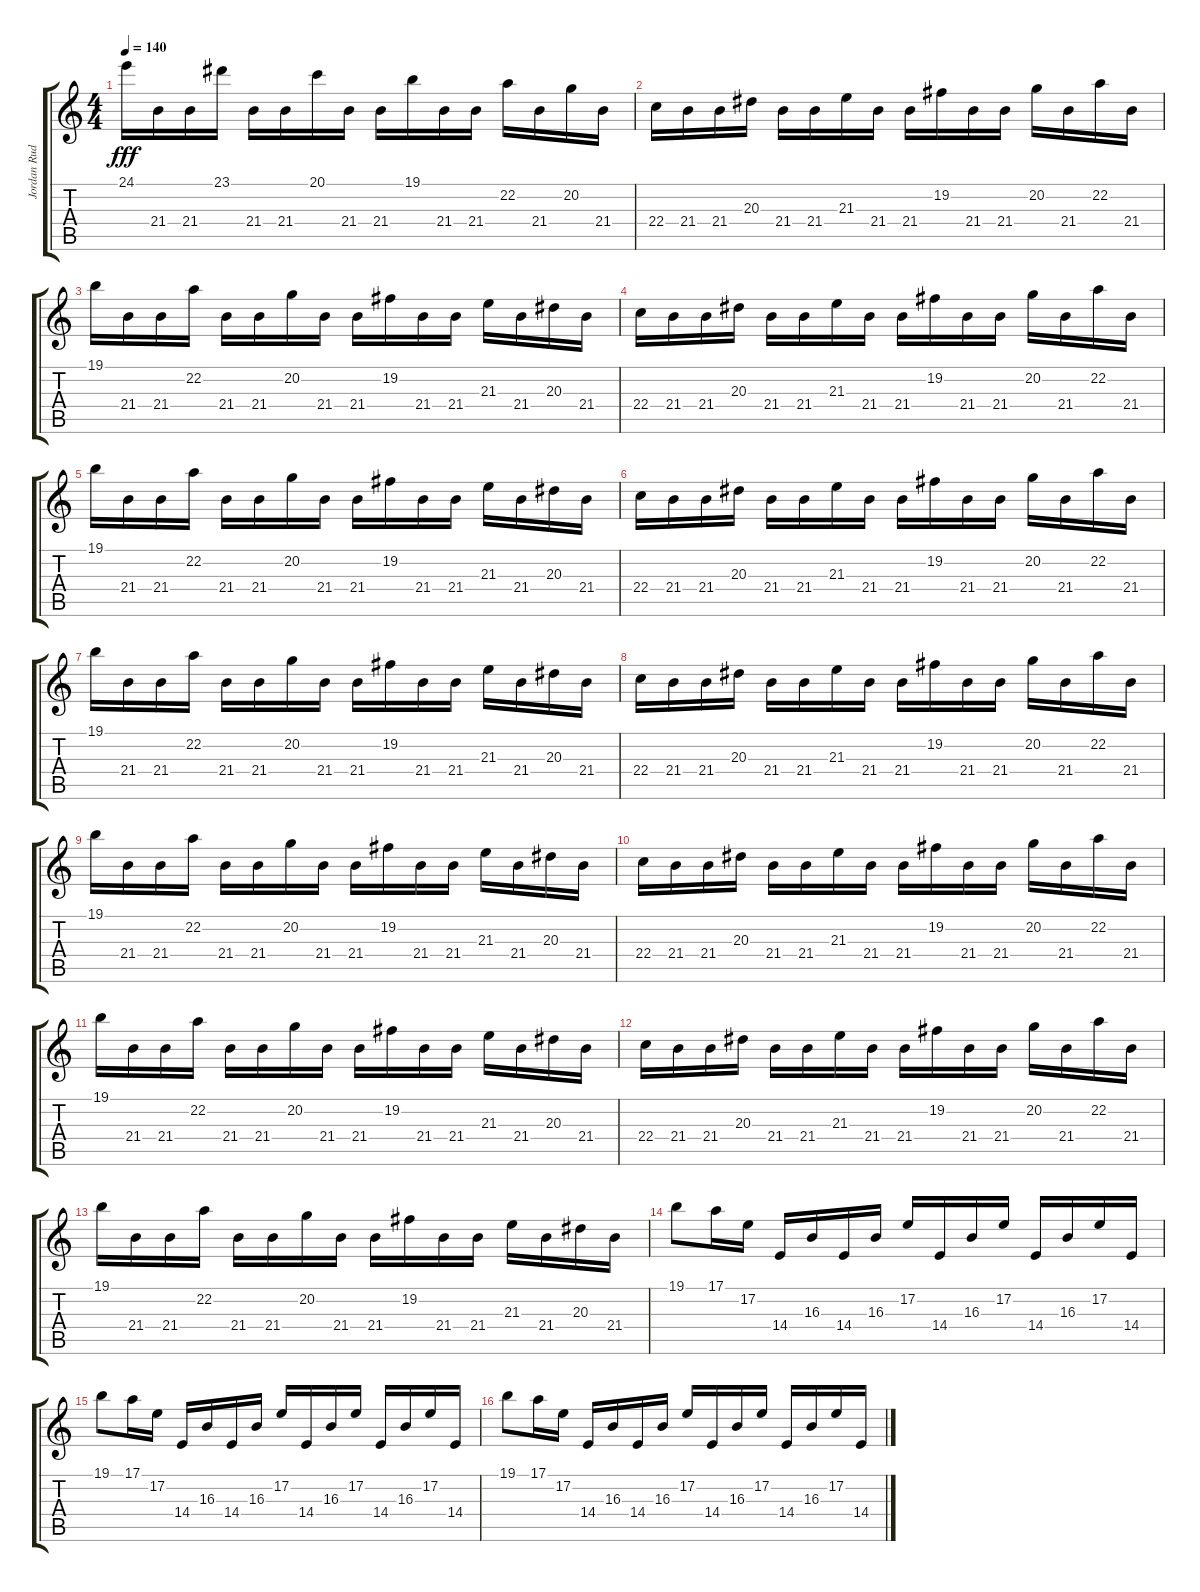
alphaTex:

\track ("Jordan Rudess - Keyboard" "Jordan Rud") {instrument stringensemble1}
\staff {score tabs}
\tuning (E4 B3 G3 D3 A2 E2) {hide}
\ts (4 4)
\tempo 140
\clef g2
\ks c
24.1.16{dy fff} 21.4.16 21.4.16 23.1.16 21.4.16 21.4.16 20.1.16 21.4.16 21.4.16 19.1.16 21.4.16 21.4.16 22.2.16 21.4.16 20.2.16 21.4.16 |
22.4.16 21.4.16 21.4.16 20.3.16 21.4.16 21.4.16 21.3.16 21.4.16 21.4.16 19.2.16 21.4.16 21.4.16 20.2.16 21.4.16 22.2.16 21.4.16 |
19.1.16 21.4.16 21.4.16 22.2.16 21.4.16 21.4.16 20.2.16 21.4.16 21.4.16 19.2.16 21.4.16 21.4.16 21.3.16 21.4.16 20.3.16 21.4.16 |
22.4.16 21.4.16 21.4.16 20.3.16 21.4.16 21.4.16 21.3.16 21.4.16 21.4.16 19.2.16 21.4.16 21.4.16 20.2.16 21.4.16 22.2.16 21.4.16 |
19.1.16 21.4.16 21.4.16 22.2.16 21.4.16 21.4.16 20.2.16 21.4.16 21.4.16 19.2.16 21.4.16 21.4.16 21.3.16 21.4.16 20.3.16 21.4.16 |
22.4.16 21.4.16 21.4.16 20.3.16 21.4.16 21.4.16 21.3.16 21.4.16 21.4.16 19.2.16 21.4.16 21.4.16 20.2.16 21.4.16 22.2.16 21.4.16 |
19.1.16 21.4.16 21.4.16 22.2.16 21.4.16 21.4.16 20.2.16 21.4.16 21.4.16 19.2.16 21.4.16 21.4.16 21.3.16 21.4.16 20.3.16 21.4.16 |
22.4.16 21.4.16 21.4.16 20.3.16 21.4.16 21.4.16 21.3.16 21.4.16 21.4.16 19.2.16 21.4.16 21.4.16 20.2.16 21.4.16 22.2.16 21.4.16 |
19.1.16 21.4.16 21.4.16 22.2.16 21.4.16 21.4.16 20.2.16 21.4.16 21.4.16 19.2.16 21.4.16 21.4.16 21.3.16 21.4.16 20.3.16 21.4.16 |
22.4.16 21.4.16 21.4.16 20.3.16 21.4.16 21.4.16 21.3.16 21.4.16 21.4.16 19.2.16 21.4.16 21.4.16 20.2.16 21.4.16 22.2.16 21.4.16 |
19.1.16 21.4.16 21.4.16 22.2.16 21.4.16 21.4.16 20.2.16 21.4.16 21.4.16 19.2.16 21.4.16 21.4.16 21.3.16 21.4.16 20.3.16 21.4.16 |
22.4.16 21.4.16 21.4.16 20.3.16 21.4.16 21.4.16 21.3.16 21.4.16 21.4.16 19.2.16 21.4.16 21.4.16 20.2.16 21.4.16 22.2.16 21.4.16 |
19.1.16 21.4.16 21.4.16 22.2.16 21.4.16 21.4.16 20.2.16 21.4.16 21.4.16 19.2.16 21.4.16 21.4.16 21.3.16 21.4.16 20.3.16 21.4.16 |
19.1.8 17.1.16 17.2.16 14.4.16 16.3.16 14.4.16 16.3.16 17.2.16 14.4.16 16.3.16 17.2.16 14.4.16 16.3.16 17.2.16 14.4.16 |
19.1.8 17.1.16 17.2.16 14.4.16 16.3.16 14.4.16 16.3.16 17.2.16 14.4.16 16.3.16 17.2.16 14.4.16 16.3.16 17.2.16 14.4.16 |
19.1.8 17.1.16 17.2.16 14.4.16 16.3.16 14.4.16 16.3.16 17.2.16 14.4.16 16.3.16 17.2.16 14.4.16 16.3.16 17.2.16 14.4.16
